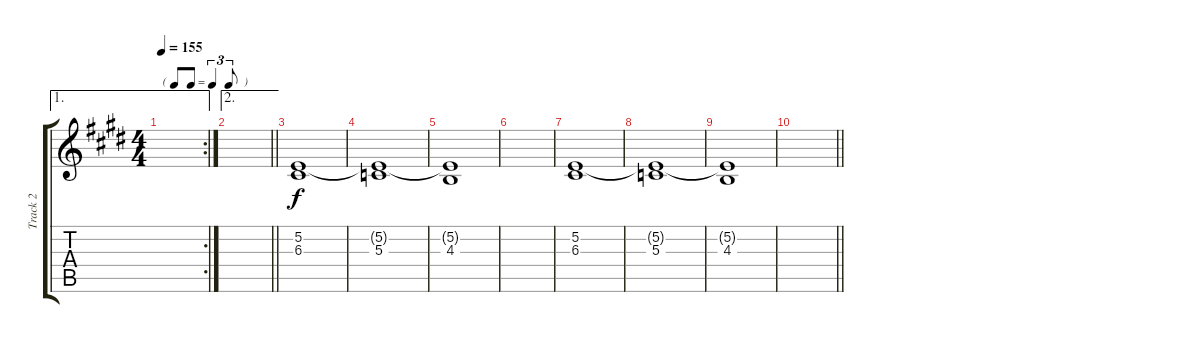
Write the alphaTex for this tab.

\track ("Track 2" "Track 2") {instrument choiraahs}
\staff {score tabs}
\tuning (E4 B3 G3 D3 A2 E2) {hide}
\ae 1
\rc 2
\ts (4 4)
\tf triplet8th
\tempo 155
\clef g2
\ks e
|
\ae 2
\barLineRight lightlight
|
(5.2 6.3).1 |
(5.2{t} 5.3).1 |
(5.2{t} 4.3).1 |
|
(5.2 6.3).1 |
(5.2{t} 5.3).1 |
(5.2{t} 4.3).1 |
\barLineRight lightlight
